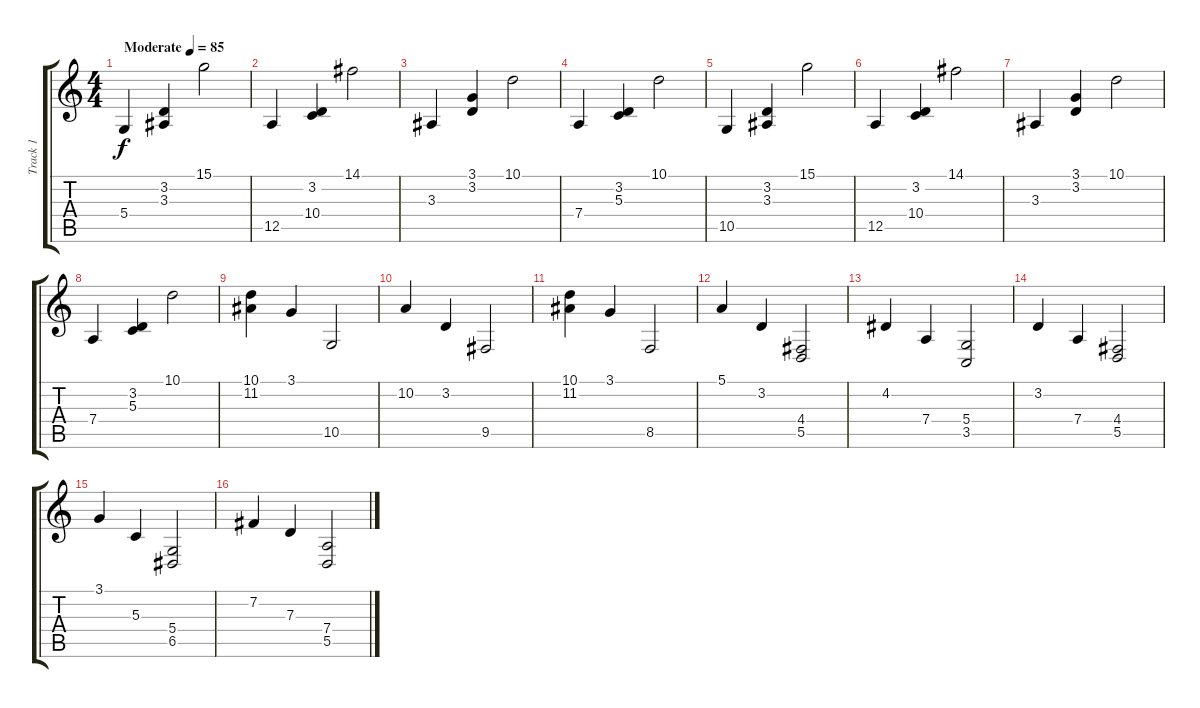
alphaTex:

\track ("Track 1" "Track 1") {instrument acousticgrandpiano}
\staff {score tabs}
\tuning (E4 B3 G3 D3 A2 E2) {hide}
\ts (4 4)
\tempo (85 "Moderate")
\clef g2
\ks c
5.4.4{dy f instrument acousticgrandpiano} (3.2 3.3).4 15.1.2 |
12.5.4 (3.2 10.4).4 14.1.2 |
3.3.4 (3.1 3.2).4 10.1.2 |
7.4.4 (3.2 5.3).4 10.1.2 |
10.5.4 (3.2 3.3).4 15.1.2 |
12.5.4 (3.2 10.4).4 14.1.2 |
3.3.4 (3.1 3.2).4 10.1.2 |
7.4.4 (3.2 5.3).4 10.1.2 |
(10.1 11.2).4 3.1.4 10.5.2 |
10.2.4 3.2.4 9.5.2 |
(10.1 11.2).4 3.1.4 8.5.2 |
5.1.4 3.2.4 (4.4 5.5).2 |
4.2.4 7.4.4 (5.4 3.5).2 |
3.2.4 7.4.4 (4.4 5.5).2 |
3.1.4 5.3.4 (5.4 6.5).2 |
7.2.4 7.3.4 (7.4 5.5).2
